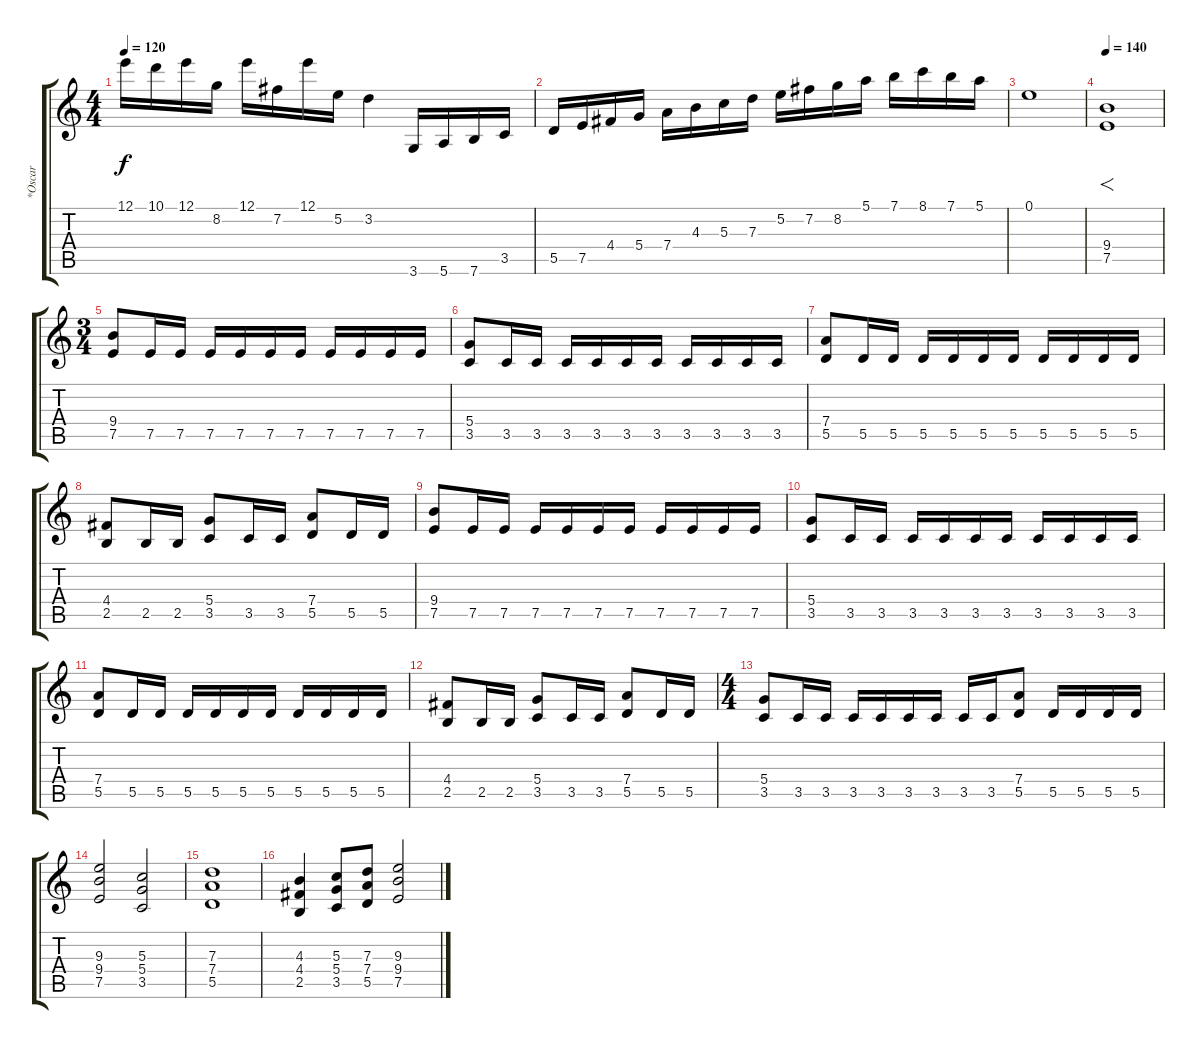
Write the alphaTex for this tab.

\track ("*Oscar" "*Oscar") {instrument distortionguitar}
\staff {score tabs}
\tuning (E4 B3 G3 D3 A2 E2) {hide}
\ts (4 4)
\tempo 120
\clef g2
\ks c
12.1.16{dy f} 10.1.16 12.1.16 8.2.16 12.1.16 7.2.16 12.1.16 5.2.16 3.2.4 3.6.16 5.6.16 7.6.16 3.5.16 |
5.5.16 7.5.16 4.4.16 5.4.16 7.4.16 4.3.16 5.3.16 7.3.16 5.2.16 7.2.16 8.2.16 5.1.16 7.1.16 8.1.16 7.1.16 5.1.16 |
0.1.1 |
\tempo 140
(9.4 7.5).1{f volume 12 instrument distortionguitar} |
\ts (3 4)
(9.4 7.5).8 7.5.16 7.5.16 7.5.16 7.5.16 7.5.16 7.5.16 7.5.16 7.5.16 7.5.16 7.5.16 |
(5.4 3.5).8 3.5.16 3.5.16 3.5.16 3.5.16 3.5.16 3.5.16 3.5.16 3.5.16 3.5.16 3.5.16 |
(7.4 5.5).8 5.5.16 5.5.16 5.5.16 5.5.16 5.5.16 5.5.16 5.5.16 5.5.16 5.5.16 5.5.16 |
(4.4 2.5).8 2.5.16 2.5.16 (5.4 3.5).8 3.5.16 3.5.16 (7.4 5.5).8 5.5.16 5.5.16 |
(9.4 7.5).8 7.5.16 7.5.16 7.5.16 7.5.16 7.5.16 7.5.16 7.5.16 7.5.16 7.5.16 7.5.16 |
(5.4 3.5).8 3.5.16 3.5.16 3.5.16 3.5.16 3.5.16 3.5.16 3.5.16 3.5.16 3.5.16 3.5.16 |
(7.4 5.5).8 5.5.16 5.5.16 5.5.16 5.5.16 5.5.16 5.5.16 5.5.16 5.5.16 5.5.16 5.5.16 |
(4.4 2.5).8 2.5.16 2.5.16 (5.4 3.5).8 3.5.16 3.5.16 (7.4 5.5).8 5.5.16 5.5.16 |
\ts (4 4)
(5.4 3.5).8 3.5.16 3.5.16 3.5.16 3.5.16 3.5.16 3.5.16 3.5.16 3.5.16 (7.4 5.5).8 5.5.16 5.5.16 5.5.16 5.5.16 |
(9.3 9.4 7.5).2 (5.3 5.4 3.5).2 |
(7.3 7.4 5.5).1 |
(4.3 4.4 2.5).4 (5.3 5.4 3.5).8 (7.3 7.4 5.5).8 (9.3 9.4 7.5).2
